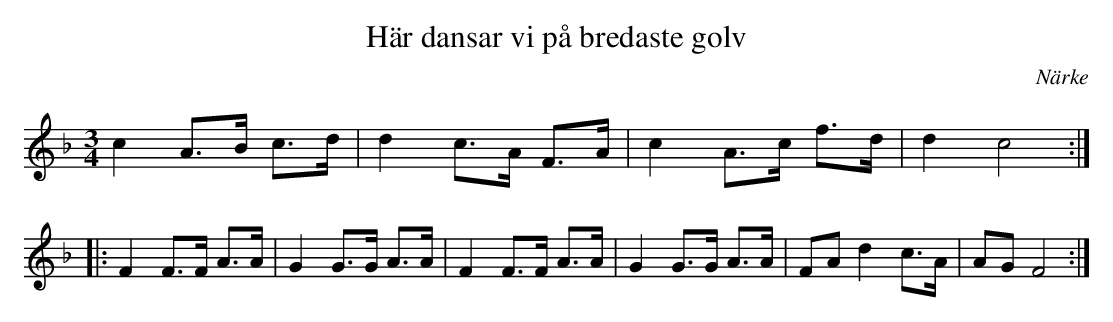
X:1
T:Här dansar vi på bredaste golv
M:3/4
L:1/8
O:Närke
K:F
c2 A>B c>d | d2 c>A F>A | c2 A>c f>d | d2 c4 :|
|: F2 F>F A>A | G2 G>G A>A | F2 F>F A>A | G2 G>G A>A | FAd2 c>A | AGF4 :|
